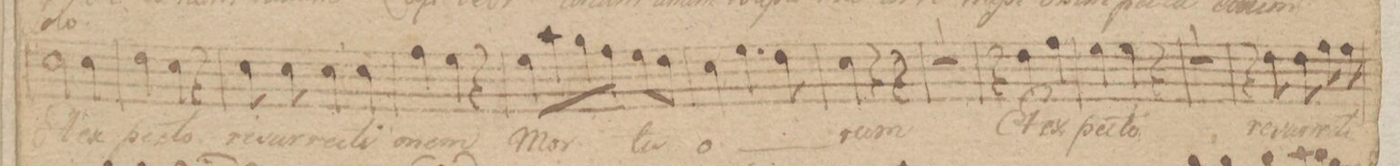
**kern	**text
*I"Alto	*
*clefC3	*
*k[f#c#]	*
*met(c|)	*
*M3/4	*
2d\	Et
4d\	ex-
=220	=220
4e\	-pec-
4d\	-to
4r	.
=221	=221
8d\	re-
8d\	-sur-
4d\	-re-
4d\	-cti-
=222	=222
4g\	-o-
4f#\	-nem
4r	.
=223	=223
8f#\L	mor-
8b\	.
8a\	.
8g\J	.
8f#\L	-tu-
8e\J	.
=224	=224
4d\	-o-
4.f#\	.
8e\	.
=225	=225
4d\	-rum
2r	.
=226	=226
2.r	.
=227	=227
4r	.
4e\	Et
4g\	ex-
=228	=228
4fn\	-pec-
4f\	-to
4r	.
=229	=229
2.r	.
=230	=230
4r	.
8e\	re-
8e\	-sur-
8g\	-rec-
8g\	-ti-
=231	=231
*-	*-
